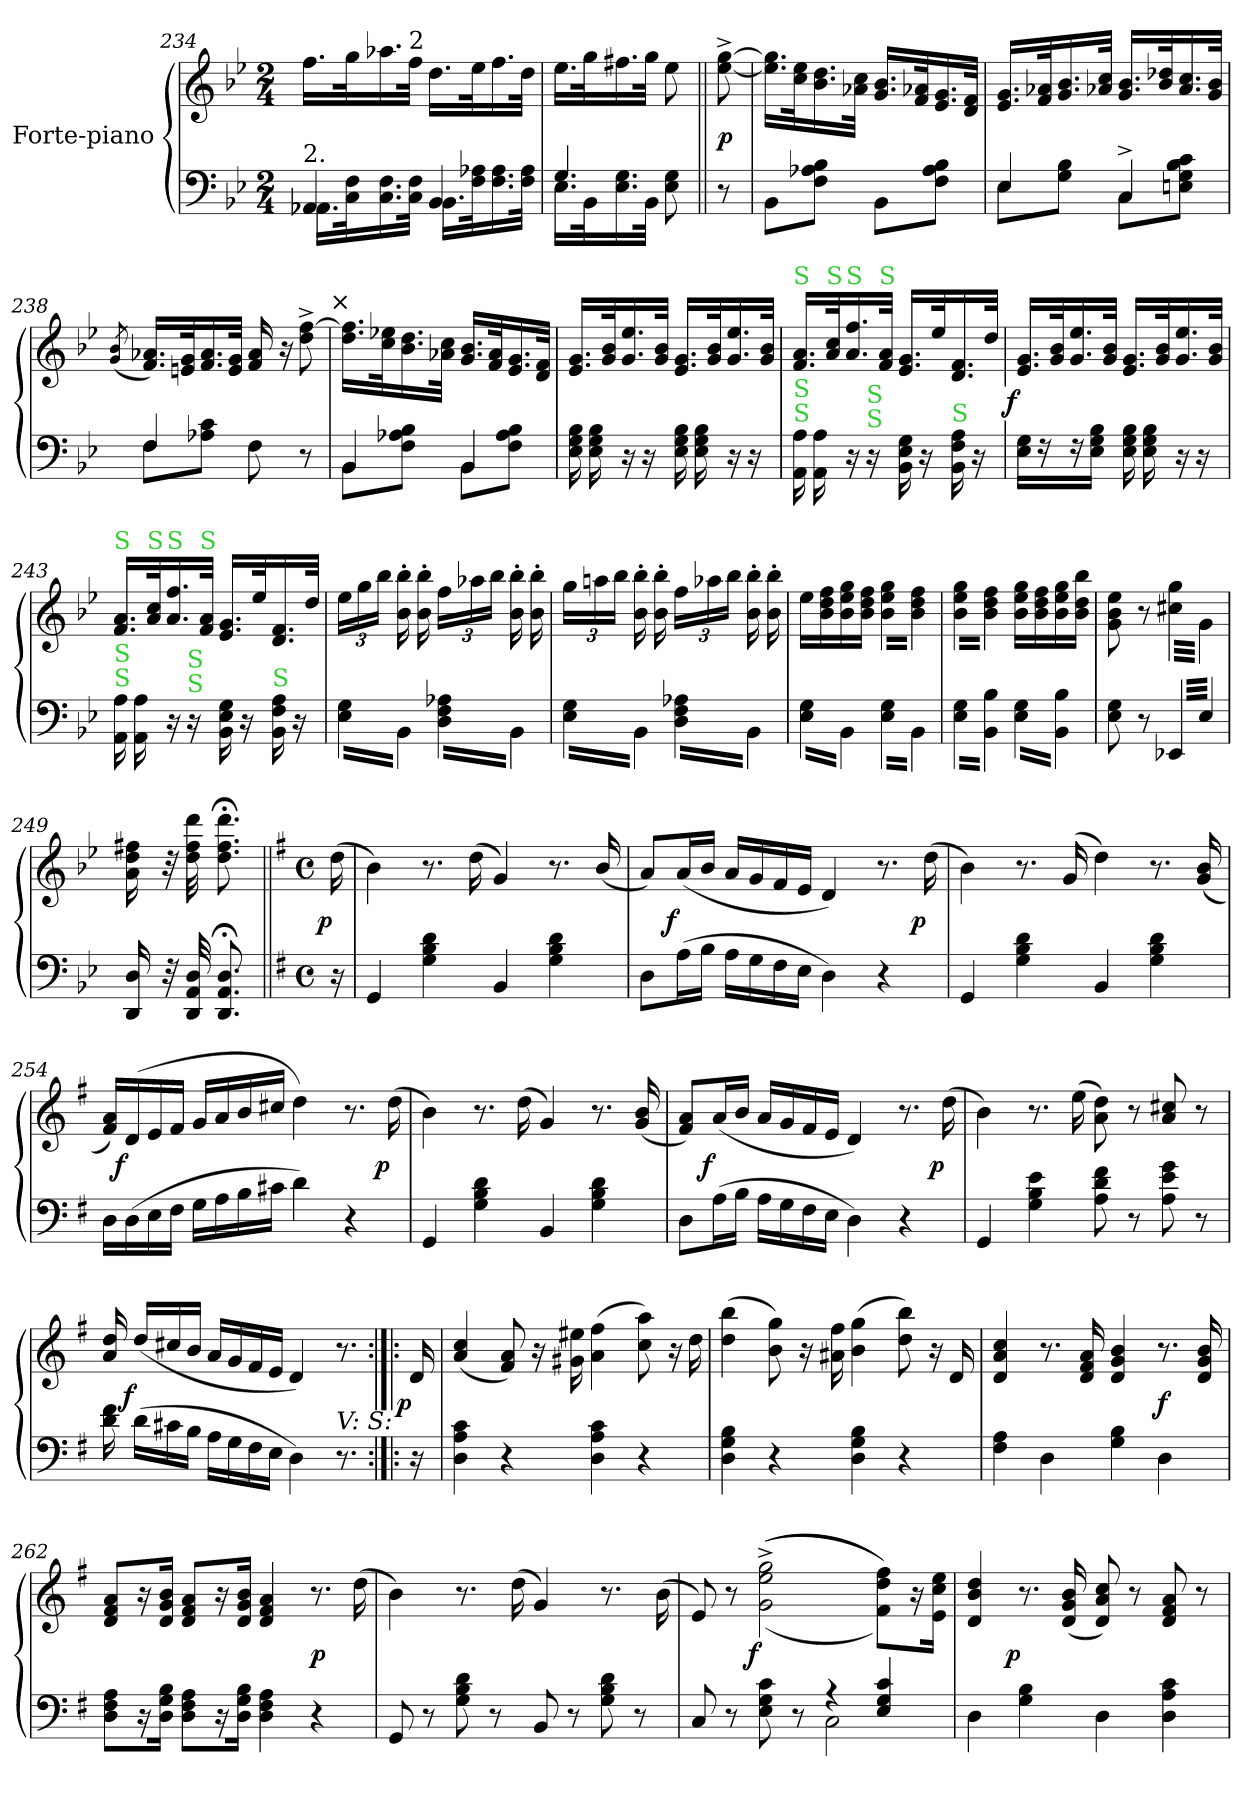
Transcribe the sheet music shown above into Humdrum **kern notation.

**kern	**kern	**dynam
*part1	*part1	*part1
*staff2	*staff1	*staff1/2
*I"Forte-piano	*	*
*clefF4	*clefG2	*
*k[b-e-]	*k[b-e-]	*
*M2/4	*M2/4	*
=234	=234	=234
*^	*	*
!LO:TX:a:t=2.	!	!	!
4AA-X/	16.AA-X\LL	16.ff\LL	.
.	32C\ 32F\K	32gg\K	.
.	16.C\ 16.F\	16.aa-X\	.
!	!	!LO:TX:a:t=2	!
.	32C\ 32F\JJk	32ff\JJk	.
4BB-/	16.BB-\LL	16.dd\LL	.
.	32F\ 32A-X\K	32ee-\K	.
.	16.F\ 16.A-\	16.ff\	.
.	32F\ 32A-\JJk	32dd\JJk	.
=	=	=	=
4.G/	16.E-\LL	16.ee-\LL	.
.	32BB-\K	32gg\K	.
.	16.E-\ 16.G\	16.ff#X\	.
.	32BB-\JJk	32gg\JJk	.
.	8E-\ 8G\	8ee-\	.
*v	*v	*	*
=235||	=235||	=235||
8r	[8ee-^<\ [8gg^<\	p
=236	=236	=236
8BB-\L	16.ee-]\ 16.gg]\LL	.
.	32cc\ 32ee-\K	.
8F\ 8A-X\ 8B-\J	16.b-\ 16.dd\	.
.	32a-X\ 32cc\JJk	.
8BB-\L	16.g/ 16.b-/LL	.
.	32f/ 32a-X/K	.
8F\ 8A-\ 8B-\J	16.e-/ 16.g/	.
.	32d/ 32f/JJk	.
=237	=237	=237
*^	*	*
4E-/	8E-\L	16.e-/ 16.g/LL	.
.	.	32f/ 32a-X/K	.
.	8G\ 8B-\J	16.g/ 16.b-/	.
.	.	32a-X/ 32cc/JJk	.
4C^>/	8C\L	16.g/ 16.b-/LL	.
.	.	32b-/ 32dd-X/K	.
.	8En\ 8G\ 8B-\ 8c\J	16.a-/ 16.cc/	.
.	.	32g/ 32b-/JJk	.
=238	=238	=238	=238
.	.	(<8qg/ 8qb-/	.
4F/	8F\L	16.f/ 16.a-X/LL)	.
.	.	32en/ 32g/K	.
.	8A-X\ 8c\J	16.f/ 16.a-/	.
.	.	32e/ 32g/JJk	.
8F\	4ryy	16f/ 16a-/	.
.	.	16r	.
8r	.	8dd^<\ [8ff^<\	.
!	!	!LO:TX:a:t=×	!
=239	=239	=239	=239
4BB-/	8BB-\L	16.dd\ 16.ff]\LL	.
.	.	32cc\ 32ee-X\K	.
.	8F\ 8A-X\ 8B-\J	16.b-\ 16.dd\	.
.	.	32a-X\ 32cc\JJk	.
4BB-/	8BB-\L	16.g/ 16.b-/LL	.
.	.	32f/ 32a-/K	.
.	8F\ 8A-\ 8B-\J	16.e-/ 16.g/	.
.	.	32d/ 32f/JJk	.
*v	*v	*	*
=240	=240	=240
*tremolo	*	*
16E-\ 16G\ 16B-\LL	16.e-/ 16.g/LL	.
16E-\ 16G\ 16B-\	.	.
.	32g/ 32b-/K	.
16r	16.g/ 16.ee-/	.
16r	.	.
.	32g/ 32b-/JJk	.
16E-\ 16G\ 16B-\LL	16.e-/ 16.g/LL	.
16E-\ 16G\ 16B-\	.	.
.	32g/ 32b-/K	.
16r	16.g/ 16.ee-/	.
16r	.	.
.	32g/ 32b-/JJk	.
=241	=241	=241
!	!LO:TX:a:color=limegreen:t=S	!
!LO:TX:a:color=limegreen:t=S	!	!
!LO:TX:a:color=limegreen:t=S	!	!
16AA\ 16A\LL	16.f/ 16.a/LL	.
16AA\ 16A\	.	.
*Xtremolo	*	*
!	!LO:TX:a:color=limegreen:t=S	!
.	32a/ 32cc/K	.
!	!LO:TX:a:color=limegreen:t=S	!
16r	16.a/ 16.ff/	.
!LO:TX:a:color=limegreen:t=S	!	!
!LO:TX:a:color=limegreen:t=S	!	!
16r	.	.
!	!LO:TX:a:color=limegreen:t=S	!
.	32f/ 32a/JJk	.
16BB-\ 16E-\ 16G\	16.e-/ 16.g/LL	.
16r	.	.
.	32ee-/K	.
!LO:TX:a:color=limegreen:t=S	!	!
16BB-\ 16F\ 16A\	16.d/ 16.f/	.
16r	.	.
.	32dd/JJk	.
=242	=242	=242
!	!	!LO:DY:rj
16E-\ 16G\LL	16.e-/ 16.g/LL	f
16r	.	.
.	32g/ 32b-/K	.
16r	16.g/ 16.ee-/	.
16E-\ 16G\ 16B-\JJ	.	.
.	32g/ 32b-/JJk	.
*tremolo	*	*
16E-\ 16G\ 16B-\LL	16.e-/ 16.g/LL	.
16E-\ 16G\ 16B-\	.	.
.	32g/ 32b-/K	.
16r	16.g/ 16.ee-/	.
16r	.	.
.	32g/ 32b-/JJk	.
=243	=243	=243
!	!LO:TX:a:color=limegreen:t=S	!
!LO:TX:a:color=limegreen:t=S	!	!
!LO:TX:a:color=limegreen:t=S	!	!
16AA\ 16A\LL	16.f/ 16.a/LL	.
16AA\ 16A\	.	.
*Xtremolo	*	*
!	!LO:TX:a:color=limegreen:t=S	!
.	32a/ 32cc/K	.
!	!LO:TX:a:color=limegreen:t=S	!
16r	16.a/ 16.ff/	.
!LO:TX:a:color=limegreen:t=S	!	!
!LO:TX:a:color=limegreen:t=S	!	!
16r	.	.
!	!LO:TX:a:color=limegreen:t=S	!
.	32f/ 32a/JJk	.
16BB-\ 16E-\ 16G\	16.e-/ 16.g/LL	.
16r	.	.
.	32ee-/K	.
!LO:TX:a:color=limegreen:t=S	!	!
16BB-\ 16F\ 16A\	16.d/ 16.f/	.
16r	.	.
.	32dd/JJk	.
=244	=244	=244
*tremolo	*	*
16E-\ 16G\LL	24ee-\LL	.
.	24gg\	.
16BB-\	.	.
.	24bb-\JJ	.
*	*tremolo	*
16E-\ 16G\	16b-'\ 16bb-'\	.
16BB-\JJ	16b-'\ 16bb-'\	.
*	*Xtremolo	*
16D\ 16F\ 16A-X\LL	24ff\LL	.
.	24aa-X\	.
16BB-\	.	.
.	24bb-\JJ	.
*	*tremolo	*
16D\ 16F\ 16A-X\	16b-'\ 16bb-'\	.
16BB-\JJ	16b-'\ 16bb-'\	.
*	*Xtremolo	*
=245	=245	=245
16E-\ 16G\LL	24gg\LL	.
.	24aan\	.
16BB-\	.	.
.	24bb-\JJ	.
*	*tremolo	*
16E-\ 16G\	16b-'\ 16bb-'\	.
16BB-\JJ	16b-'\ 16bb-'\	.
*	*Xtremolo	*
16D\ 16F\ 16A-X\LL	24ff\LL	.
.	24aa-X\	.
16BB-\	.	.
.	24bb-\JJ	.
*	*tremolo	*
16D\ 16F\ 16A-X\	16b-'\ 16bb-'\	.
16BB-\JJ	16b-'\ 16bb-'\	.
*	*Xtremolo	*
=246	=246	=246
16E-\ 16G\LL	16ee-\LL	.
16BB-\	16b-\ 16dd\ 16ff\	.
16E-\ 16G\	16b-\ 16ee-\ 16gg\	.
16BB-\JJ	16b-\ 16dd\ 16ff\JJ	.
*	*tremolo	*
16E-\ 16G\LL	16b-\ 16ee-\ 16gg\LL	.
16BB-\	16b-\ 16dd\ 16ff\	.
16E-\ 16G\	16b-\ 16ee-\ 16gg\	.
16BB-\JJ	16b-\ 16dd\ 16ff\JJ	.
=247	=247	=247
16E-\ 16G\LL	16b-\ 16ee-\ 16gg\LL	.
16BB-\ 16B-\	16b-\ 16dd\ 16ff\	.
16E-\ 16G\	16b-\ 16ee-\ 16gg\	.
16BB-\ 16B-\JJ	16b-\ 16dd\ 16ff\JJ	.
*	*Xtremolo	*
16E-\ 16G\LL	16b-\ 16ee-\ 16gg\LL	.
16BB-\ 16B-\	16b-\ 16dd\ 16ff\	.
16E-\ 16G\	16b-\ 16ee-\ 16gg\	.
16BB-\ 16B-\JJ	16b-\ 16dd\ 16bb-\JJ	.
*Xtremolo	*	*
=248	=248	=248
8E-\ 8G\	8g\ 8b-\ 8ee-\	.
.	.	.
8r	8r	.
!LO:TX:a:color=crimson:t=⚠	!	!
!	!	!LO:DY:rj
*tremolo	*	*
*	*tremolo	*
(>32EE-X/LLL	32cc#X\ 32gg\LLL	ffo
32E-/)	32g\	.
32EE-X/	32cc#X\ 32gg\	.
32E-/)	32g\	.
32EE-X/	32cc#X\ 32gg\	.
32E-/)	32g\	.
32EE-X/	32cc#X\ 32gg\	.
32E-/)JJJ	32g\JJJ	.
*	*Xtremolo	*
*Xtremolo	*	*
=249	=249	=249
!LO:N:vis=16	!LO:N:vis=16	!
8DD/ 8D/	8a\ 8dd\ 8ff#X\	.
.	.	.
.	.	.
.	.	.
!LO:N:vis=32	!LO:N:vis=32	!
16r	16r	.
!LO:N:vis=32	!LO:N:vis=32	!
16DD/ 16AA/ 16D/	16dd\ 16ff#\ 16ddd\	.
8.DD;</ 8.AA;</ 8.D;</	8.dd;<\ 8.ff#;<\ 8.ddd;<\	.
=250||	=250||	=250||
*k[f#]	*k[f#]	*
*M4/4	*M4/4	*
*met(c)	*met(c)	*
*	*MM92	*
!	!	!LO:DY:rj
16r	(>16dd\	p
=251	=251	=251
4GG/	4b\)	.
4G\ 4B\ 4d\	8.r	.
.	(>16dd\	.
4BB/	4g/)	.
4G\ 4B\ 4d\	8.r	.
.	(<16b/	.
=252	=252	=252
8D\L	8a/L)	.
!	!	!LO:DY:rj
(>16A\L	(<16a/L	f
16B\JJ	16b/JJ	.
16A\LL	16a/LL	.
16G\	16g/	.
16F#\	16f#/	.
16E\JJ	16e/JJ	.
4D\)	4d/)	.
4r	8.r	.
!	!	!LO:DY:rj
.	(>16dd\	p
=253	=253	=253
4GG/	4b\)	.
4G\ 4B\ 4d\	8.r	.
.	(>16g/	.
4BB/	4dd\)	.
4G\ 4B\ 4d\	8.r	.
.	(>16g/ 16b/	.
=254	=254	=254
16D\LL	16f#/ 16a/LL)	.
!	!	!LO:DY:rj
(>16D\	(<16d/	f
16E\	16e/	.
16F#\JJ	16f#/JJ	.
16G\LL	16g/LL	.
16A\	16a/	.
16B\	16b/	.
16c#X\JJ	16cc#X/JJ	.
4d\)	4dd\)	.
4r	8.r	.
!	!	!LO:DY:rj
.	(>16dd\	p
=255	=255	=255
4GG/	4b\)	.
4G\ 4B\ 4d\	8.r	.
.	(>16dd\	.
4BB/	4g/)	.
4G\ 4B\ 4d\	8.r	.
.	(<16g/ 16b/	.
=256	=256	=256
8D\L	8f#/ 8a/L)	.
!	!	!LO:DY:rj
(>16A\L	(<16a/L	f
16B\JJ	16b/JJ	.
16A\LL	16a/LL	.
16G\	16g/	.
16F#\	16f#/	.
16E\JJ	16e/JJ	.
4D\)	4d/)	.
4r	8.r	.
!	!	!LO:DY:rj
.	(>16dd\	p
=257	=257	=257
4GG/	4b\)	.
4G\ 4B\ 4e\	8.r	.
.	(>16ee\	.
8A\ 8d\ 8f#\	8a\ 8dd\)	.
8r	8r	.
8A\ 8e\ 8g\	8a/ 8cc#X/	.
8r	8r	.
=	=	=
16d\ 16f#\	16a/ 16dd/	.
!	!	!LO:DY:rj
(>16d\LL	(<16dd/LL	f
16c#X\	16cc#X/	.
16B\JJ	16b/JJ	.
16A\LL	16a/LL	.
16G\	16g/	.
16F#\	16f#/	.
16E\JJ	16e/JJ	.
4D\)	4d/)	.
!LO:TX:a:i:t=V&colon; S&colon;	!	!
8.r	8.r	.
=258:|!|:	=258:|!|:	=258:|!|:
!	!	!LO:DY:rj
16r	16d/	p
=259	=259	=259
4D\ 4A\ 4c\	(<4a/ 4cc/	.
4r	8f#/ 8a/)	.
.	16r	.
.	16g#X\ 16ee#X\	.
4D\ 4A\ 4c\	(>4a\ 4ff#\	.
4r	8cc\ 8aa\)	.
.	16r	.
.	16dd\	.
=260	=260	=260
4D\ 4G\ 4B\	(>4dd\ 4bb\	.
4r	8b\ 8gg\)	.
.	16r	.
.	16a#X\ 16ff#\	.
4D\ 4G\ 4B\	(>4b\ 4gg\	.
4r	8dd\ 8bb\)	.
.	16r	.
.	16d/	.
=261	=261	=261
4F#\ 4A\	4d/ 4a/ 4cc/	.
4D\	8.r	.
.	16d/ 16f#/ 16a/	.
4G\ 4B\	4d/ 4g/ 4b/	.
4D\	8.r	f
.	16d/ 16g/ 16b/	.
=262	=262	=262
8D\ 8F#\ 8A\L	8d/ 8f#/ 8a/L	.
16r	16r	.
16D\ 16G\ 16B\Jk	16d/ 16g/ 16b/Jk	.
8D\ 8F#\ 8A\L	8d/ 8f#/ 8a/L	.
16r	16r	.
16D\ 16G\ 16B\Jk	16d/ 16g/ 16b/Jk	.
4D\ 4F#\ 4A\	4d/ 4f#/ 4a/	.
4r	8.r	p
.	(>16dd\	.
=263	=263	=263
8GG/	4b\)	.
8r	.	.
8G\ 8B\ 8d\	8.r	.
8r	.	.
.	(>16dd\	.
8BB/	4g/)	.
8r	.	.
8G\ 8B\ 8d\	8.r	.
8r	.	.
.	(>16b\	.
=264	=264	=264
*^	*	*
8C/	2ryy	8e/)	.
8r	.	8r	.
!	!	!	!LO:DY:rj
8E\ 8G\ 8c\	.	(>(>(>2g^<\ 2ee^<\ 2gg^<\	f
8r	.	.	.
4r	2C\	.	.
4E/ 4G/ 4c/	.	8f#\ 8dd\ 8ff#\L)))	.
.	.	16r	.
.	.	16e\ 16cc\ 16ee\Jk	.
*v	*v	*	*
=265	=265	=265
4D\	4d/ 4b/ 4dd/	.
!	!	!LO:DY:rj
4G\ 4B\	8.r	p
.	(>16d/ 16g/ 16b/	.
4D\	8d/ 8a/ 8cc/)	.
.	8r	.
4D\ 4A\ 4c\	8d/ 8f#/ 8a/	.
.	8r	.
=	=	=
*-	*-	*-
